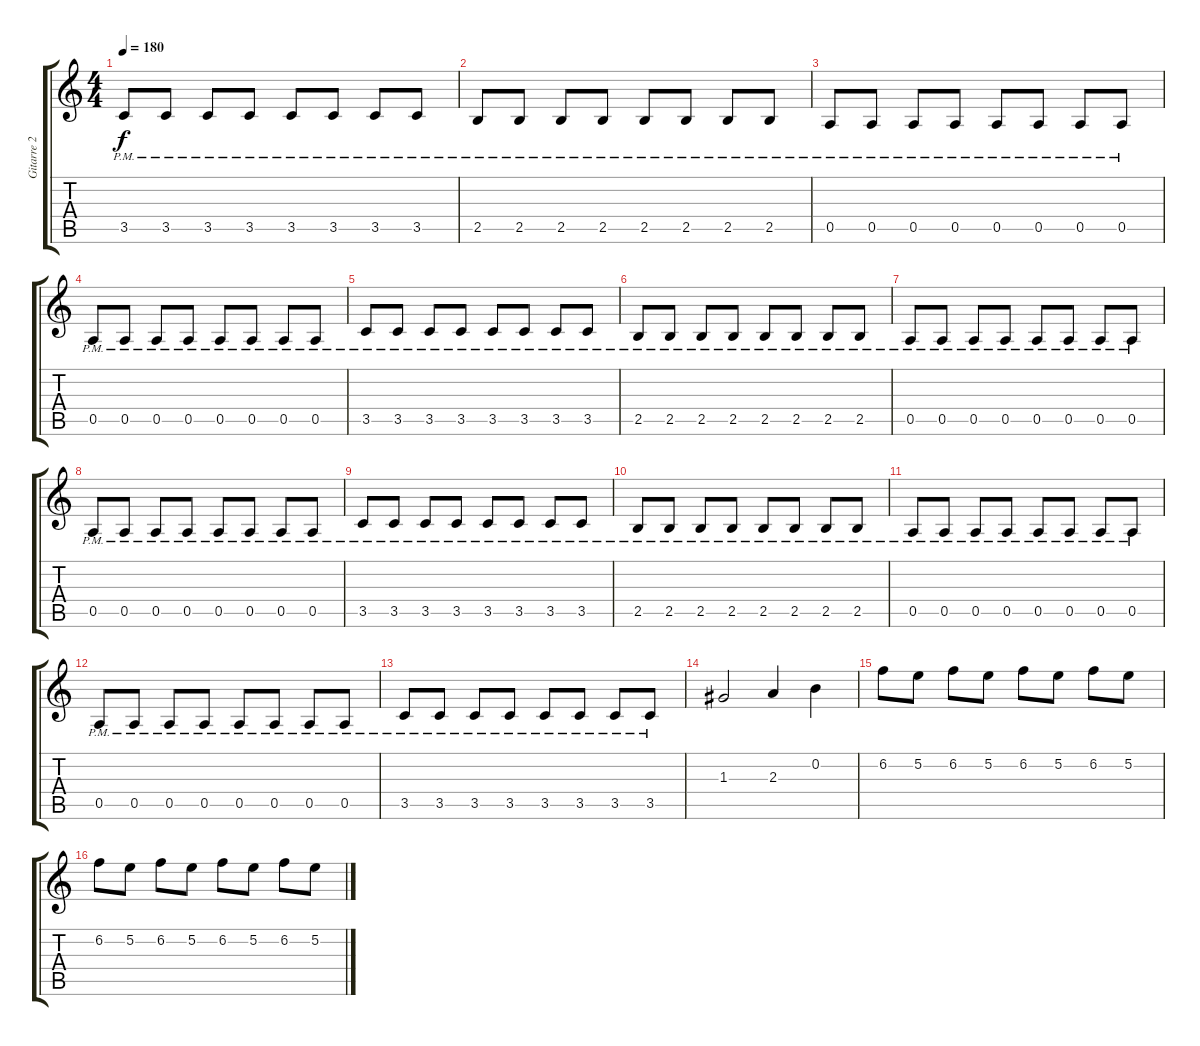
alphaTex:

\track ("Gitarre 2" "Gitarre 2") {instrument distortionguitar}
\staff {score tabs}
\tuning (E4 B3 G3 D3 A2 E2) {hide}
\ts (4 4)
\tempo 180
\clef g2
\ks c
3.5{pm}.8{dy f} 3.5{pm}.8 3.5{pm}.8 3.5{pm}.8 3.5{pm}.8 3.5{pm}.8 3.5{pm}.8 3.5{pm}.8 |
2.5{pm}.8 2.5{pm}.8 2.5{pm}.8 2.5{pm}.8 2.5{pm}.8 2.5{pm}.8 2.5{pm}.8 2.5{pm}.8 |
0.5{pm}.8 0.5{pm}.8 0.5{pm}.8 0.5{pm}.8 0.5{pm}.8 0.5{pm}.8 0.5{pm}.8 0.5{pm}.8 |
0.5{pm}.8 0.5{pm}.8 0.5{pm}.8 0.5{pm}.8 0.5{pm}.8 0.5{pm}.8 0.5{pm}.8 0.5{pm}.8 |
3.5{pm}.8 3.5{pm}.8 3.5{pm}.8 3.5{pm}.8 3.5{pm}.8 3.5{pm}.8 3.5{pm}.8 3.5{pm}.8 |
2.5{pm}.8 2.5{pm}.8 2.5{pm}.8 2.5{pm}.8 2.5{pm}.8 2.5{pm}.8 2.5{pm}.8 2.5{pm}.8 |
0.5{pm}.8 0.5{pm}.8 0.5{pm}.8 0.5{pm}.8 0.5{pm}.8 0.5{pm}.8 0.5{pm}.8 0.5{pm}.8 |
0.5{pm}.8 0.5{pm}.8 0.5{pm}.8 0.5{pm}.8 0.5{pm}.8 0.5{pm}.8 0.5{pm}.8 0.5{pm}.8 |
3.5{pm}.8 3.5{pm}.8 3.5{pm}.8 3.5{pm}.8 3.5{pm}.8 3.5{pm}.8 3.5{pm}.8 3.5{pm}.8 |
2.5{pm}.8 2.5{pm}.8 2.5{pm}.8 2.5{pm}.8 2.5{pm}.8 2.5{pm}.8 2.5{pm}.8 2.5{pm}.8 |
0.5{pm}.8 0.5{pm}.8 0.5{pm}.8 0.5{pm}.8 0.5{pm}.8 0.5{pm}.8 0.5{pm}.8 0.5{pm}.8 |
0.5{pm}.8 0.5{pm}.8 0.5{pm}.8 0.5{pm}.8 0.5{pm}.8 0.5{pm}.8 0.5{pm}.8 0.5{pm}.8 |
3.5{pm}.8 3.5{pm}.8 3.5{pm}.8 3.5{pm}.8 3.5{pm}.8 3.5{pm}.8 3.5{pm}.8 3.5{pm}.8 |
1.3.2 2.3.4 0.2.4 |
6.2.8 5.2.8 6.2.8 5.2.8 6.2.8 5.2.8 6.2.8 5.2.8 |
6.2.8 5.2.8 6.2.8 5.2.8 6.2.8 5.2.8 6.2.8 5.2.8
